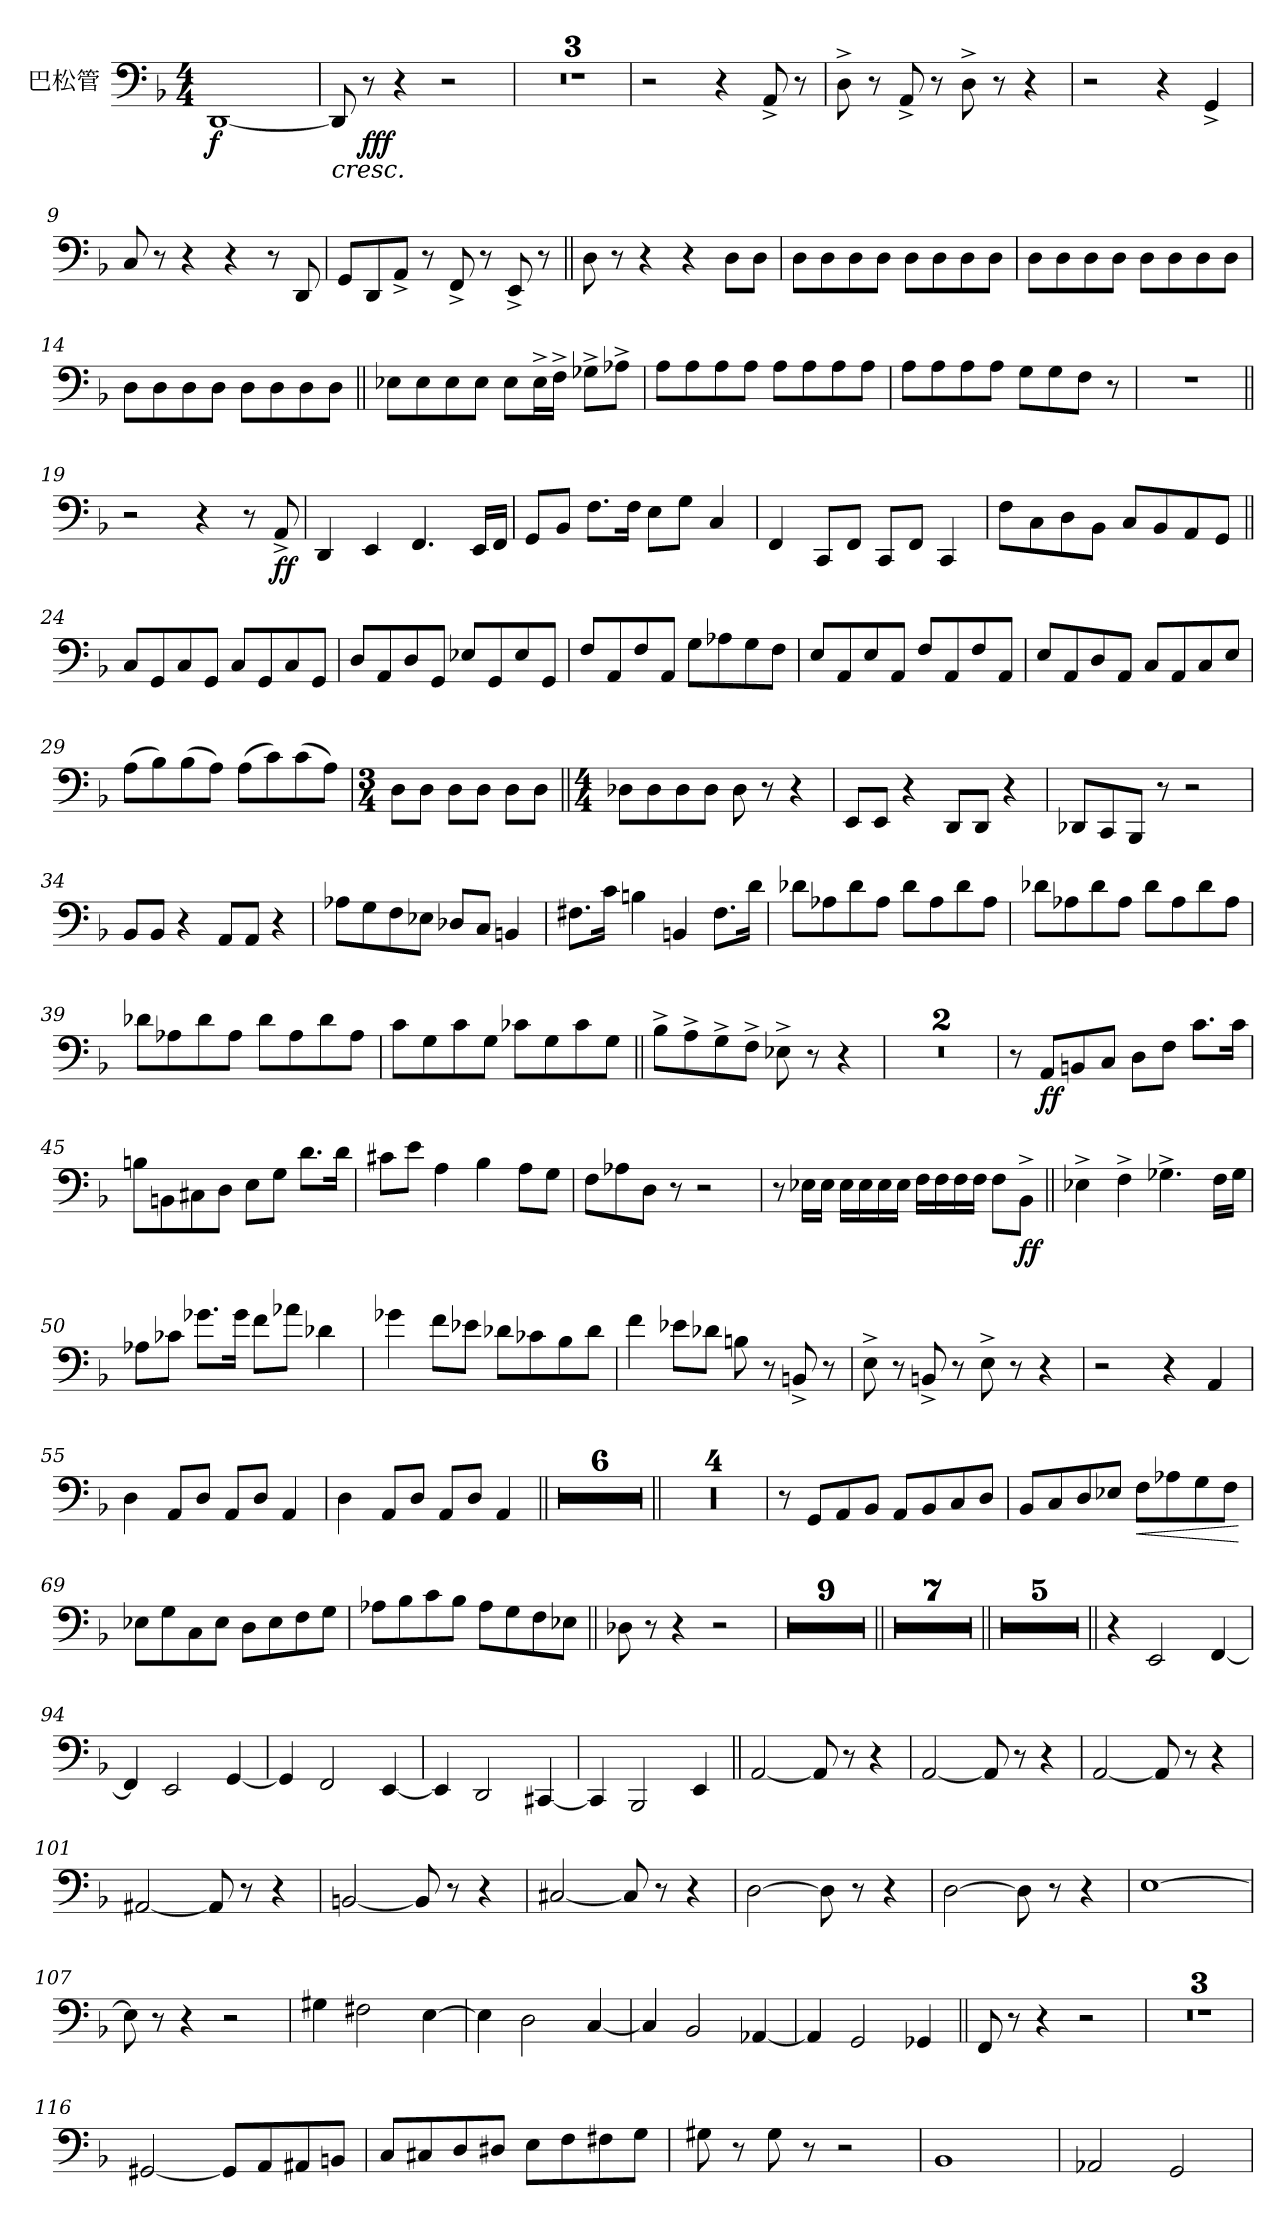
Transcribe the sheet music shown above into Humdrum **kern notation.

**kern	**dynam
*part1	*part1
*staff1	*staff1
*I"巴松管	*
*clefF4	*
*k[b-]	*
*M4/4	*
=1	=1
!	!LO:DY:b
[1DD	f
=2	=2
!	!LO:HP:b
8DD/]	<
!	!LO:DY:b
8r	fff
4r	.
2r	.
.	[
=3	=3
1r	.
=4	=4
1r	.
=5	=5
1r	.
=6	=6
2r	.
4r	.
8AA^/	.
8r	.
=7	=7
8D^\	.
8r	.
8AA^/	.
8r	.
8D^\	.
8r	.
4r	.
=8	=8
2r	.
4r	.
4GG^/	.
=9	=9
8C/	.
8r	.
4r	.
4r	.
8r	.
8DD/	.
=10	=10
8GG/L	.
8DD/	.
8AA^/J	.
8r	.
8FF^/	.
8r	.
8EE^/	.
8r	.
!!LO:LB:g=z
=11||	=11||
8D\	.
8r	.
4r	.
4r	.
8D\L	.
8D\J	.
=12	=12
8D\L	.
8D\	.
8D\	.
8D\J	.
8D\L	.
8D\	.
8D\	.
8D\J	.
=13	=13
8D\L	.
8D\	.
8D\	.
8D\J	.
8D\L	.
8D\	.
8D\	.
8D\J	.
=14	=14
8D\L	.
8D\	.
8D\	.
8D\J	.
8D\L	.
8D\	.
8D\	.
8D\J	.
=15||	=15||
8E-X\L	.
8E-\	.
8E-\	.
8E-\J	.
8E-\L	.
16E-^\L	.
16F^\JJ	.
8G-X^\L	.
8A-X^\J	.
!!LO:LB:g=z
=16	=16
8A\L	.
8A\	.
8A\	.
8A\J	.
8A\L	.
8A\	.
8A\	.
8A\J	.
=17	=17
8A\L	.
8A\	.
8A\	.
8A\J	.
8G\L	.
8G\	.
8F\J	.
8r	.
=18	=18
1r	.
=19||	=19||
2r	.
4r	.
8r	.
!	!LO:DY:b
8AA^/	ff
=20	=20
4DD/	.
4EE/	.
4.FF/	.
16EE/LL	.
16FF/JJ	.
=21	=21
8GG/L	.
8BB-/J	.
8.F\L	.
16F\Jk	.
8E\L	.
8G\J	.
4C/	.
=22	=22
4FF/	.
8CC/L	.
8FF/J	.
8CC/L	.
8FF/J	.
4CC/	.
!!LO:LB:g=z
=23	=23
8F\L	.
8C\	.
8D\	.
8BB-\J	.
8C/L	.
8BB-/	.
8AA/	.
8GG/J	.
=24||	=24||
8C/L	.
8GG/	.
8C/	.
8GG/J	.
8C/L	.
8GG/	.
8C/	.
8GG/J	.
=25	=25
8D/L	.
8AA/	.
8D/	.
8GG/J	.
8E-X/L	.
8GG/	.
8E-/	.
8GG/J	.
=26	=26
8F/L	.
8AA/	.
8F/	.
8AA/J	.
8G\L	.
8A-X\	.
8G\	.
8F\J	.
=27	=27
8E/L	.
8AA/	.
8E/	.
8AA/J	.
8F/L	.
8AA/	.
8F/	.
8AA/J	.
!!LO:LB:g=z
=28	=28
8E/L	.
8AA/	.
8D/	.
8AA/J	.
8C/L	.
8AA/	.
8C/	.
8E/J	.
=29	=29
(>8A\L	.
8B-\)	.
(>8B-\	.
8A\J)	.
(>8A\L	.
8c\)	.
(>8c\	.
8A\J)	.
=30	=30
*M3/4	*
8D\L	.
8D\J	.
8D\L	.
8D\J	.
8D\L	.
8D\J	.
=31||	=31||
*M4/4	*
8D-X\L	.
8D-\	.
8D-\	.
8D-\J	.
8D-\	.
8r	.
4r	.
=32	=32
8EE/L	.
8EE/J	.
4r	.
8DD/L	.
8DD/J	.
4r	.
=33	=33
8DD-X/L	.
8CC/	.
8BBB-/J	.
8r	.
2r	.
!!LO:LB:g=z
=34	=34
8BB-/L	.
8BB-/J	.
4r	.
8AA/L	.
8AA/J	.
4r	.
=35	=35
8A-X\L	.
8G\	.
8F\	.
8E-X\J	.
8D-X/L	.
8C/J	.
4BBn/	.
=36	=36
8.F#X\L	.
16c\Jk	.
4Bn\	.
4BBn/	.
8.F#\L	.
16d\Jk	.
=37	=37
8d-X\L	.
8A-X\	.
8d-\	.
8A-\J	.
8d-\L	.
8A-\	.
8d-\	.
8A-\J	.
=38	=38
8d-X\L	.
8A-X\	.
8d-\	.
8A-\J	.
8d-\L	.
8A-\	.
8d-\	.
8A-\J	.
!!LO:LB:g=z
=39	=39
8d-X\L	.
8A-X\	.
8d-\	.
8A-\J	.
8d-\L	.
8A-\	.
8d-\	.
8A-\J	.
=40	=40
8c\L	.
8G\	.
8c\	.
8G\J	.
8c-X\L	.
8G\	.
8c-\	.
8G\J	.
=41||	=41||
8B-^\L	.
8A^\	.
8G^\	.
8F^\J	.
8E-X^\	.
8r	.
4r	.
=42	=42
1r	.
=43	=43
1r	.
=44	=44
8r	.
!	!LO:DY:b
8AA/L	ff
8BBn/	.
8C/J	.
8D\L	.
8F\J	.
8.c\L	.
16c\Jk	.
!!LO:LB:g=z
=45	=45
8Bn\L	.
8BBn\	.
8C#X\	.
8D\J	.
8E\L	.
8G\J	.
8.d\L	.
16d\Jk	.
=46	=46
8c#X\L	.
8e\J	.
4A\	.
4B-\	.
8A\L	.
8G\J	.
=47	=47
8F\L	.
8A-X\	.
8D\J	.
8r	.
2r	.
=48	=48
8r	.
16E-X\LL	.
16E-\JJ	.
16E-\LL	.
16E-\	.
16E-\	.
16E-\JJ	.
16F\LL	.
16F\	.
16F\	.
16F\JJ	.
8F\L	.
!	!LO:DY:b
8BB-^\J	ff
=49||	=49||
4E-X^\	.
4F^\	.
4.G-X^\	.
16F\LL	.
16G-\JJ	.
!!LO:LB:g=z
=50	=50
8A-X\L	.
8c-X\J	.
8.g-X\L	.
16g-\Jk	.
8f\L	.
8a-X\J	.
4d-X\	.
=51	=51
4g-X\	.
8f\L	.
8e-X\J	.
8d-X\L	.
8c-X\	.
8B-\	.
8d-\J	.
=52	=52
4f\	.
8e-X\L	.
8d-X\J	.
8Bn\	.
8r	.
8BBn^/	.
8r	.
=53	=53
8E^\	.
8r	.
8BBn^/	.
8r	.
8E^\	.
8r	.
4r	.
=54	=54
2r	.
4r	.
4AA/	.
!!LO:LB:g=z
=55	=55
4D\	.
8AA/L	.
8D/J	.
8AA/L	.
8D/J	.
4AA/	.
=56	=56
4D\	.
8AA/L	.
8D/J	.
8AA/L	.
8D/J	.
4AA/	.
=57||	=57||
1r	.
=58	=58
1r	.
=59	=59
1r	.
=60	=60
1r	.
=61	=61
1r	.
=62	=62
1r	.
=63||	=63||
1r	.
=64	=64
1r	.
=65	=65
1r	.
=66	=66
1r	.
=67	=67
8r	.
8GG/L	.
8AA/	.
8BB-/J	.
8AA/L	.
8BB-/	.
8C/	.
8D/J	.
=68	=68
8BB-/L	.
8C/	.
8D/	.
8E-X/J	.
!	!LO:HP:b
8F\L	<
8A-X\	.
8G\	.
8F\J	.
.	[
=69	=69
8E-X\L	.
8G\	.
8C\	.
8E-\J	.
8D\L	.
8E-\	.
8F\	.
8G\J	.
!!LO:PB:g=z
=70	=70
8A-X\L	.
8B-\	.
8c\	.
8B-\J	.
8A-\L	.
8G\	.
8F\	.
8E-X\J	.
=71||	=71||
8D-X\	.
8r	.
4r	.
2r	.
=72	=72
1r	.
=73	=73
1r	.
=74	=74
1r	.
=75	=75
1r	.
=76	=76
1r	.
=77	=77
1r	.
=78	=78
1r	.
=79	=79
1r	.
=80	=80
1r	.
=81||	=81||
1r	.
=82	=82
1r	.
=83	=83
1r	.
=84	=84
1r	.
=85	=85
1r	.
=86	=86
1r	.
=87	=87
1r	.
=88||	=88||
1r	.
=89	=89
1r	.
=90	=90
1r	.
=91	=91
1r	.
=92	=92
1r	.
=93||	=93||
4r	.
2EE/	.
[4FF/	.
=94	=94
4FF/]	.
2EE/	.
[4GG/	.
=95	=95
4GG/]	.
2FF/	.
[4EE/	.
=96	=96
4EE/]	.
2DD/	.
[4CC#X/	.
!!LO:LB:g=z
=97	=97
4CC#/]	.
2BBB-/	.
4EE/	.
=98||	=98||
[2AA/	.
8AA/]	.
8r	.
4r	.
=99	=99
[2AA/	.
8AA/]	.
8r	.
4r	.
=100	=100
[2AA/	.
8AA/]	.
8r	.
4r	.
=101	=101
[2AA#X/	.
8AA#/]	.
8r	.
4r	.
=102	=102
[2BBn/	.
8BB/]	.
8r	.
4r	.
=103	=103
[2C#X/	.
8C#/]	.
8r	.
4r	.
=104	=104
[2D\	.
8D\]	.
8r	.
4r	.
=105	=105
[2D\	.
8D\]	.
8r	.
4r	.
!!LO:LB:g=z
=106	=106
[1E	.
=107	=107
8E\]	.
8r	.
4r	.
2r	.
=108	=108
4G#X\	.
2F#X\	.
[4E\	.
=109	=109
4E\]	.
2D\	.
[4C/	.
=110	=110
4C/]	.
2BB-/	.
[4AA-X/	.
=111	=111
4AA-/]	.
2GG/	.
4GG-X/	.
=112||	=112||
8FF/	.
8r	.
4r	.
2r	.
=113	=113
1r	.
=114	=114
1r	.
=115	=115
1r	.
=116	=116
[2GG#X/	.
8GG#/L]	.
8AA/	.
8AA#X/	.
8BBn/J	.
!!LO:LB:g=z
=117	=117
8C/L	.
8C#X/	.
8D/	.
8D#X/J	.
8E\L	.
8F\	.
8F#X\	.
8G\J	.
=118	=118
8G#X\	.
8r	.
8G#\	.
8r	.
2r	.
=119	=119
1BB-	.
=120	=120
2AA-X/	.
2GG/	.
=	=
*-	*-
